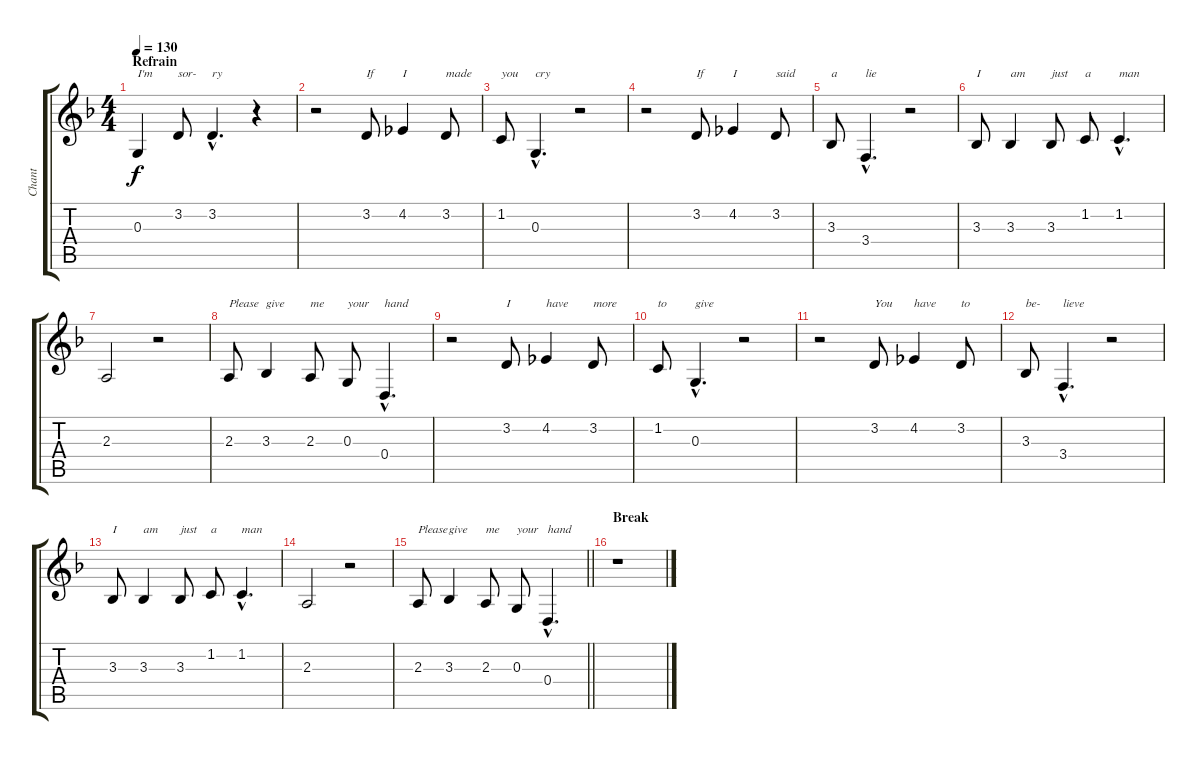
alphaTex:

\track ("Chant" "Chant") {instrument voiceoohs}
\staff {score tabs}
\tuning (E4 B3 G3 D3 A2 E2) {hide}
\ts (4 4)
\section ("" "Refrain")
\tempo 130
\clef g2
\ks f
0.3.4{txt "I'm" dy f} 3.2.8{txt "sor-"} 3.2{hac}.4{d txt "ry"} r.4 |
r.2 3.2.8{txt "If"} 4.2.4{txt "I"} 3.2.8{txt "made"} |
1.2.8{txt "you"} 0.3{hac}.4{d txt "cry"} r.2 |
r.2 3.2.8{txt "If"} 4.2.4{txt "I"} 3.2.8{txt "said"} |
3.3.8{txt "a"} 3.4{hac}.4{d txt "lie"} r.2 |
3.3.8{txt "I"} 3.3.4{txt "am"} 3.3.8{txt "just"} 1.2.8{txt "a"} 1.2{hac}.4{d txt "man"} |
2.3.2 r.2 |
2.3.8{txt "Please"} 3.3.4{txt "give"} 2.3.8{txt "me"} 0.3.8{txt "your"} 0.4{hac}.4{d txt "hand"} |
r.2 3.2.8{txt "I"} 4.2.4{txt "have"} 3.2.8{txt "more"} |
1.2.8{txt "to"} 0.3{hac}.4{d txt "give"} r.2 |
r.2 3.2.8{txt "You"} 4.2.4{txt "have"} 3.2.8{txt "to"} |
3.3.8{txt "be-"} 3.4{hac}.4{d txt "lieve"} r.2 |
3.3.8{txt "I"} 3.3.4{txt "am"} 3.3.8{txt "just"} 1.2.8{txt "a"} 1.2{hac}.4{d txt "man"} |
2.3.2 r.2 |
\barLineRight lightlight
2.3.8{txt "Please"} 3.3.4{txt "give"} 2.3.8{txt "me"} 0.3.8{txt "your"} 0.4{hac}.4{d txt "hand"} |
\section ("" "Break")
r.1
